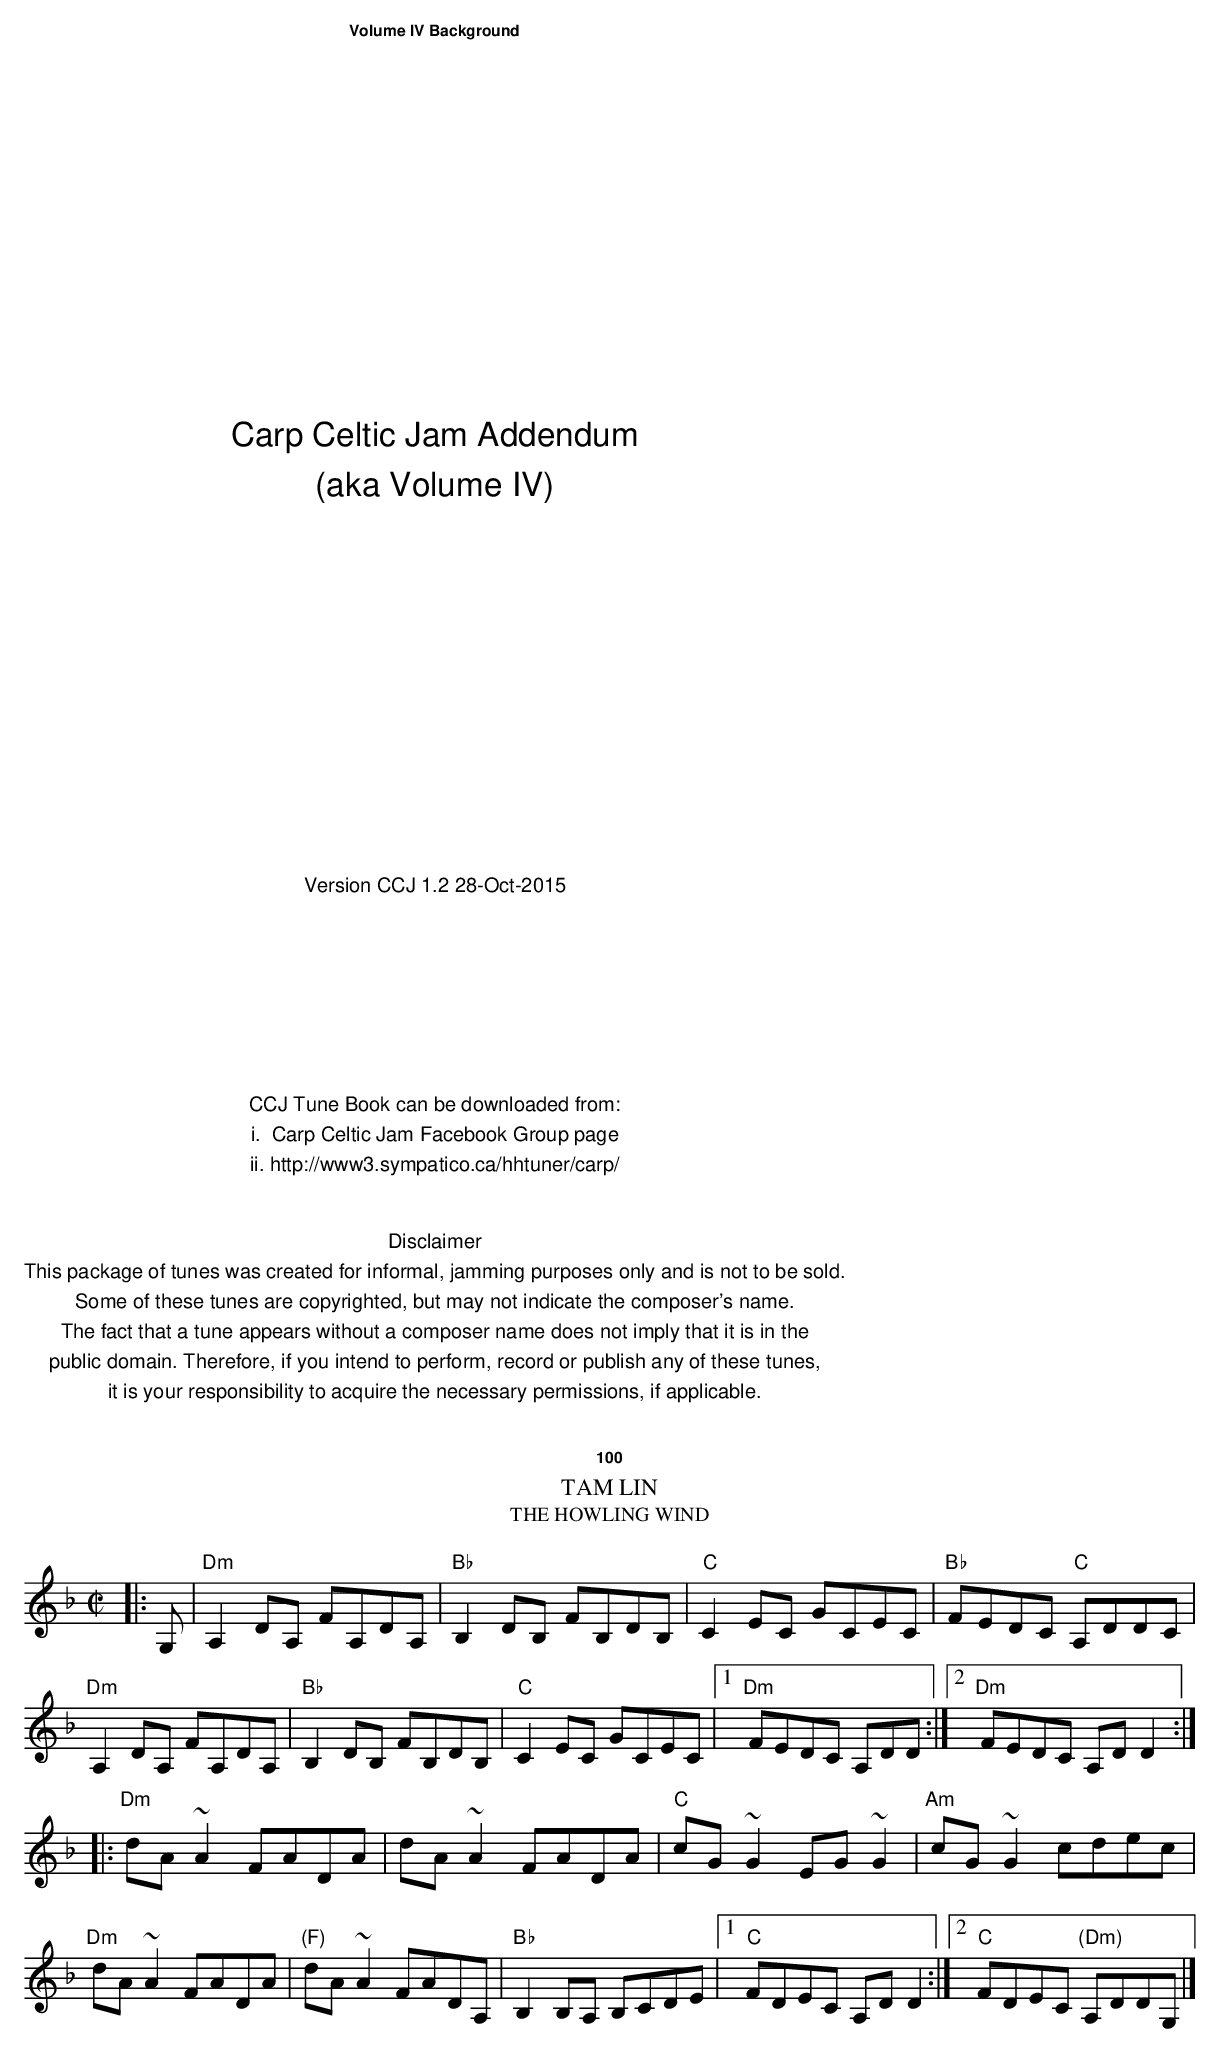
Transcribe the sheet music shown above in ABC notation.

X:1
T:Tam Lin
T:The howling wind
M:C|
L:1/8
K:F
|:G,|"Dm"A,2DA, FA,DA,|"Bb"B,2DB, FB,DB,|"C"C2EC GCEC|"Bb"FEDC "C"A,DDC|
"Dm"A,2DA, FA,DA,|"Bb"B,2DB, FB,DB,|"C"C2EC GCEC|[1 "Dm"FEDC A,DD:|[2 "Dm"FEDC A,DD2 :|
|:"Dm"dA~A2 FADA|dA~A2 FADA|"C"cG~G2 EG~G2|"Am"cG~G2 cdec|
"Dm"dA~A2 FADA|"(F)"dA~A2 FADA,|"Bb"B,2B,A, B,CDE|[1 "C"FDEC A,D D2:|[2 "C"FDEC "(Dm)"A,DDG,|]
